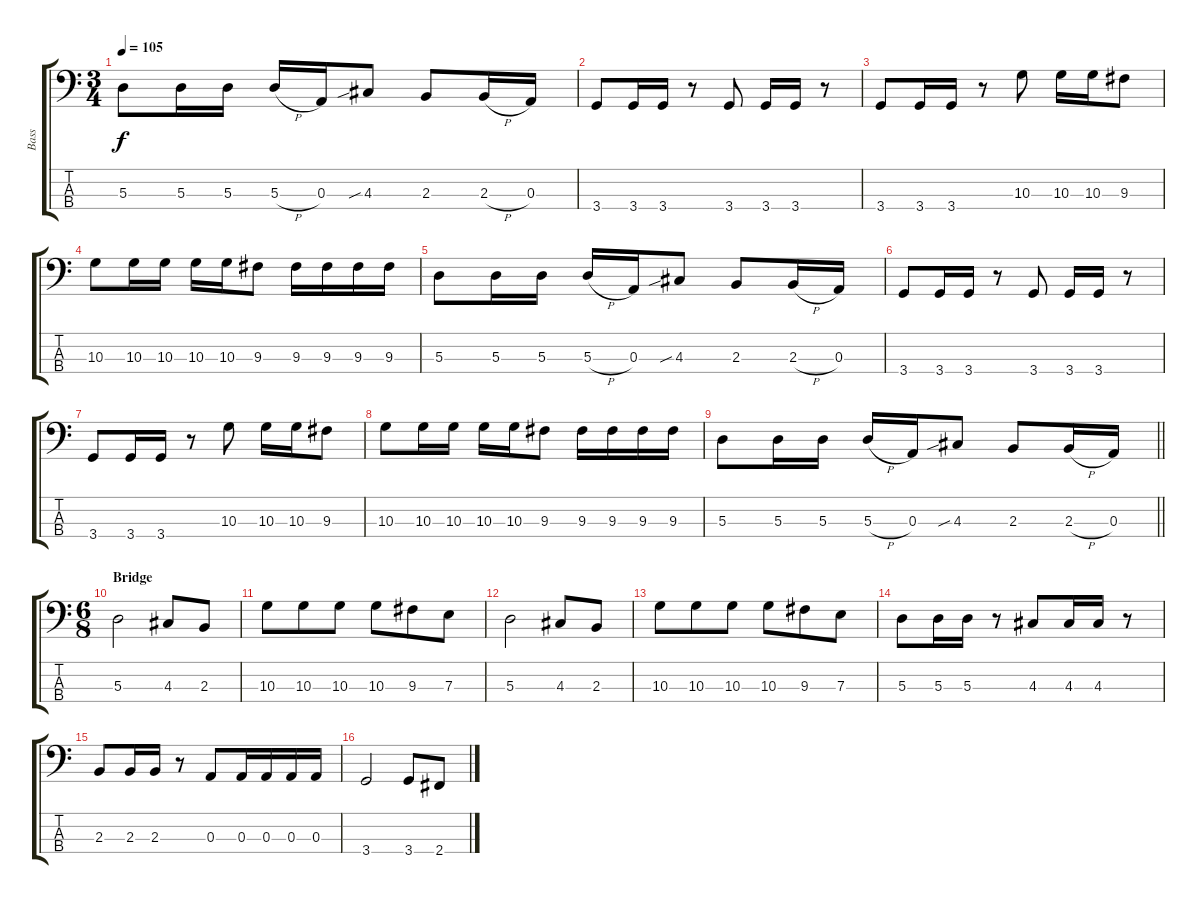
\track ("Bass" "Bass") {instrument electricbassfinger}
\staff {score tabs}
\tuning (G2 D2 A1 E1) {hide}
\ts (3 4)
\tempo 105
\clef f4
\ks c
5.3.8{dy f} 5.3.16 5.3.16 5.3{h}.16 0.3.16 4.3{sib}.8 2.3.8 2.3{h}.16 0.3.16 |
3.4.8 3.4.16 3.4.16 r.8 3.4.8 3.4.16 3.4.16 r.8 |
3.4.8 3.4.16 3.4.16 r.8 10.3.8 10.3.16 10.3.16 9.3.8 |
10.3.8 10.3.16 10.3.16 10.3.16 10.3.16 9.3.8 9.3.16 9.3.16 9.3.16 9.3.16 |
5.3.8 5.3.16 5.3.16 5.3{h}.16 0.3.16 4.3{sib}.8 2.3.8 2.3{h}.16 0.3.16 |
3.4.8 3.4.16 3.4.16 r.8 3.4.8 3.4.16 3.4.16 r.8 |
3.4.8 3.4.16 3.4.16 r.8 10.3.8 10.3.16 10.3.16 9.3.8 |
10.3.8 10.3.16 10.3.16 10.3.16 10.3.16 9.3.8 9.3.16 9.3.16 9.3.16 9.3.16 |
\barLineRight lightlight
5.3.8 5.3.16 5.3.16 5.3{h}.16 0.3.16 4.3{sib}.8 2.3.8 2.3{h}.16 0.3.16 |
\ts (6 8)
\section ("" "Bridge")
5.3.2 4.3.8 2.3.8 |
10.3.8 10.3.8 10.3.8 10.3.8 9.3.8 7.3.8 |
5.3.2 4.3.8 2.3.8 |
10.3.8 10.3.8 10.3.8 10.3.8 9.3.8 7.3.8 |
5.3.8 5.3.16 5.3.16 r.8 4.3.8 4.3.16 4.3.16 r.8 |
2.3.8 2.3.16 2.3.16 r.8 0.3.8 0.3.16 0.3.16 0.3.16 0.3.16 |
3.4.2 3.4.8 2.4.8
